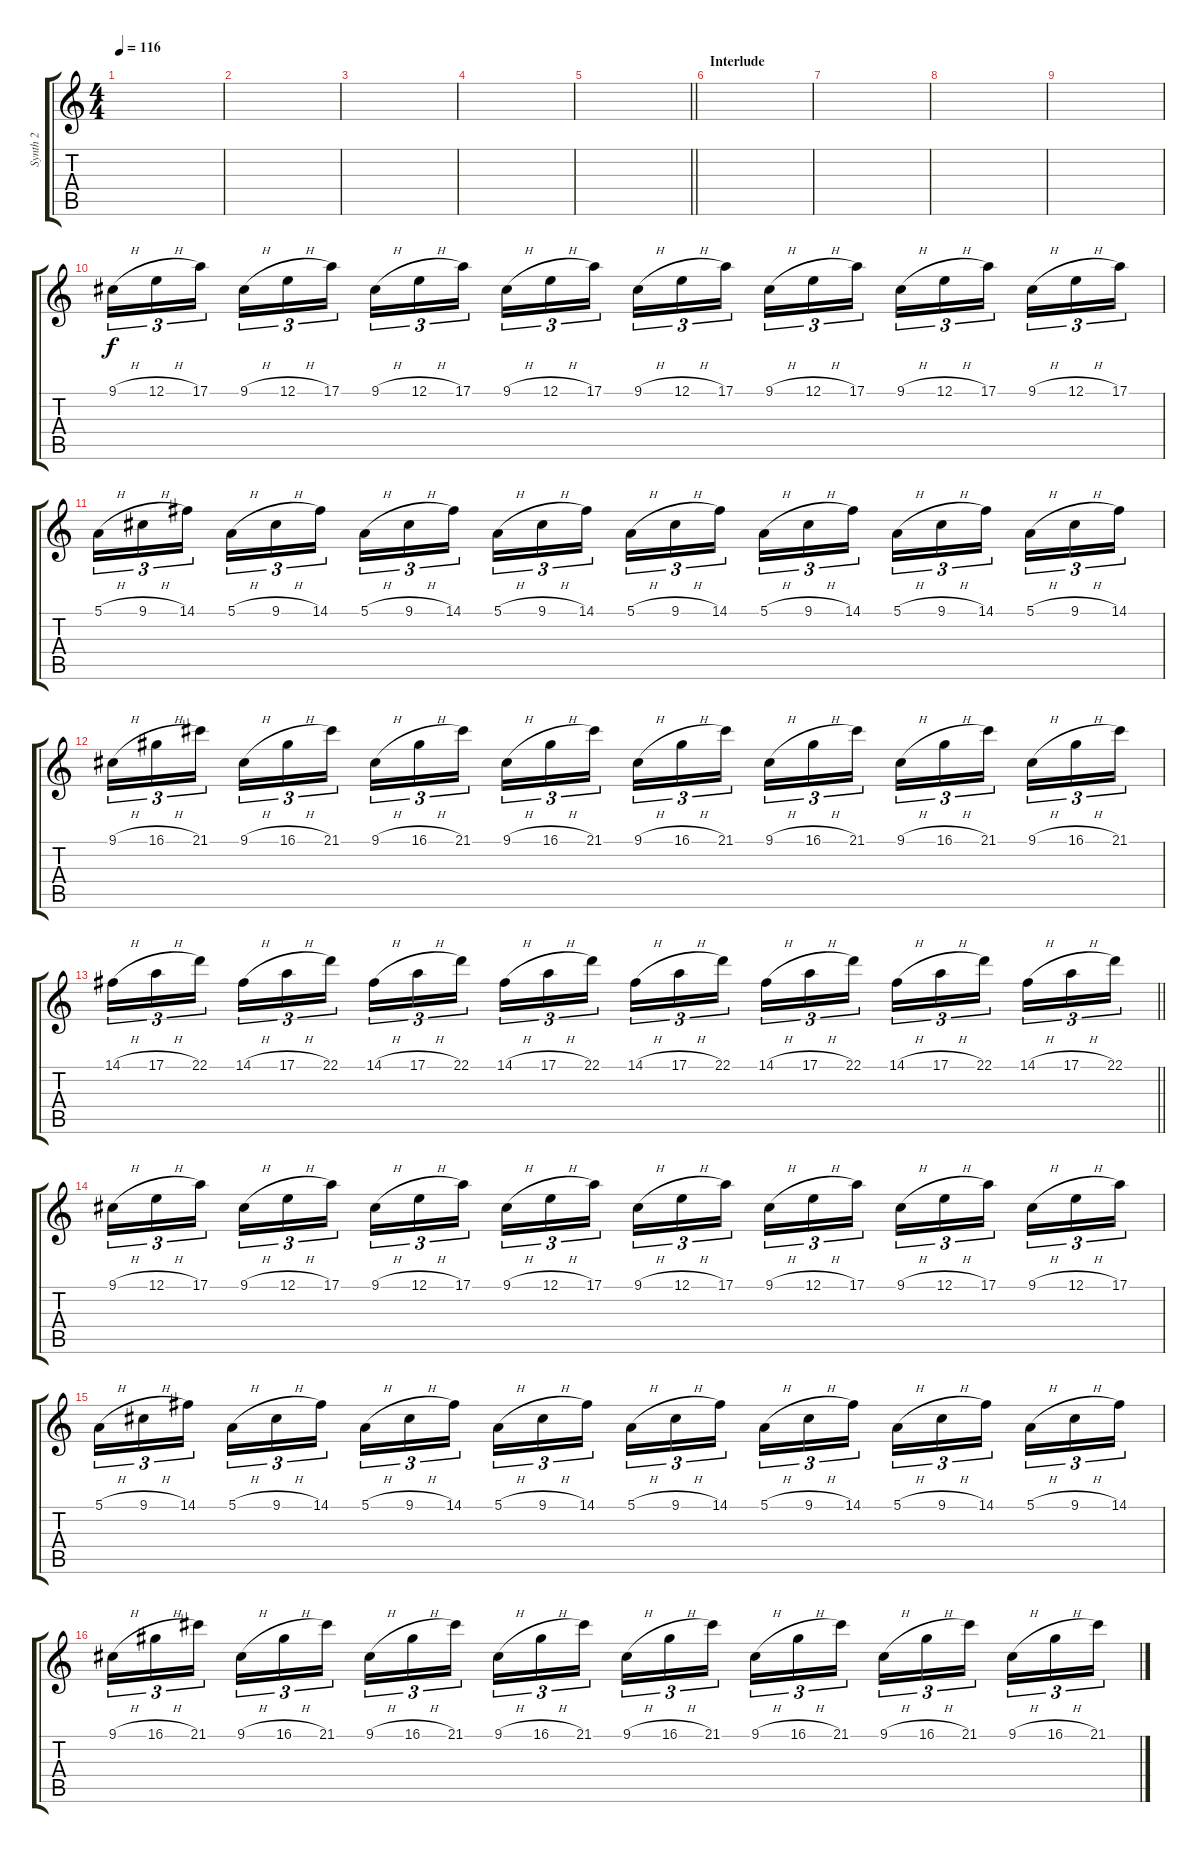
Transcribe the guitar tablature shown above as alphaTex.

\track ("Synth 2" "Synth 2") {instrument lead1square}
\staff {score tabs}
\tuning (E4 B3 G3 D3 A2 E2) {hide}
\ts (4 4)
\tempo 116
\clef g2
\ks c
|
|
|
|
\barLineRight lightlight
|
\section ("" "Interlude")
|
|
|
|
9.1{h}.16{tu (3 2) volume 0} 12.1{h}.16{tu (3 2) volume 9} 17.1.16{tu (3 2) beam splitsecondary} 9.1{h}.16{tu (3 2)} 12.1{h}.16{tu (3 2)} 17.1.16{tu (3 2)} 9.1{h}.16{tu (3 2)} 12.1{h}.16{tu (3 2)} 17.1.16{tu (3 2) beam splitsecondary} 9.1{h}.16{tu (3 2)} 12.1{h}.16{tu (3 2)} 17.1.16{tu (3 2)} 9.1{h}.16{tu (3 2)} 12.1{h}.16{tu (3 2)} 17.1.16{tu (3 2) beam splitsecondary} 9.1{h}.16{tu (3 2)} 12.1{h}.16{tu (3 2)} 17.1.16{tu (3 2)} 9.1{h}.16{tu (3 2)} 12.1{h}.16{tu (3 2)} 17.1.16{tu (3 2) beam splitsecondary} 9.1{h}.16{tu (3 2)} 12.1{h}.16{tu (3 2)} 17.1.16{tu (3 2)} |
5.1{h}.16{tu (3 2)} 9.1{h}.16{tu (3 2)} 14.1.16{tu (3 2) beam splitsecondary} 5.1{h}.16{tu (3 2)} 9.1{h}.16{tu (3 2)} 14.1.16{tu (3 2)} 5.1{h}.16{tu (3 2)} 9.1{h}.16{tu (3 2)} 14.1.16{tu (3 2) beam splitsecondary} 5.1{h}.16{tu (3 2)} 9.1{h}.16{tu (3 2)} 14.1.16{tu (3 2)} 5.1{h}.16{tu (3 2)} 9.1{h}.16{tu (3 2)} 14.1.16{tu (3 2) beam splitsecondary} 5.1{h}.16{tu (3 2)} 9.1{h}.16{tu (3 2)} 14.1.16{tu (3 2)} 5.1{h}.16{tu (3 2)} 9.1{h}.16{tu (3 2)} 14.1.16{tu (3 2) beam splitsecondary} 5.1{h}.16{tu (3 2)} 9.1{h}.16{tu (3 2)} 14.1.16{tu (3 2)} |
9.1{h}.16{tu (3 2)} 16.1{h}.16{tu (3 2)} 21.1.16{tu (3 2) beam splitsecondary} 9.1{h}.16{tu (3 2)} 16.1{h}.16{tu (3 2)} 21.1.16{tu (3 2)} 9.1{h}.16{tu (3 2)} 16.1{h}.16{tu (3 2)} 21.1.16{tu (3 2) beam splitsecondary} 9.1{h}.16{tu (3 2)} 16.1{h}.16{tu (3 2)} 21.1.16{tu (3 2)} 9.1{h}.16{tu (3 2)} 16.1{h}.16{tu (3 2)} 21.1.16{tu (3 2) beam splitsecondary} 9.1{h}.16{tu (3 2)} 16.1{h}.16{tu (3 2)} 21.1.16{tu (3 2)} 9.1{h}.16{tu (3 2)} 16.1{h}.16{tu (3 2)} 21.1.16{tu (3 2) beam splitsecondary} 9.1{h}.16{tu (3 2)} 16.1{h}.16{tu (3 2)} 21.1.16{tu (3 2)} |
\barLineRight lightlight
14.1{h}.16{tu (3 2)} 17.1{h}.16{tu (3 2)} 22.1.16{tu (3 2) beam splitsecondary} 14.1{h}.16{tu (3 2)} 17.1{h}.16{tu (3 2)} 22.1.16{tu (3 2)} 14.1{h}.16{tu (3 2)} 17.1{h}.16{tu (3 2)} 22.1.16{tu (3 2) beam splitsecondary} 14.1{h}.16{tu (3 2)} 17.1{h}.16{tu (3 2)} 22.1.16{tu (3 2)} 14.1{h}.16{tu (3 2)} 17.1{h}.16{tu (3 2)} 22.1.16{tu (3 2) beam splitsecondary} 14.1{h}.16{tu (3 2)} 17.1{h}.16{tu (3 2)} 22.1.16{tu (3 2)} 14.1{h}.16{tu (3 2)} 17.1{h}.16{tu (3 2)} 22.1.16{tu (3 2) beam splitsecondary} 14.1{h}.16{tu (3 2)} 17.1{h}.16{tu (3 2)} 22.1.16{tu (3 2)} |
9.1{h}.16{tu (3 2)} 12.1{h}.16{tu (3 2)} 17.1.16{tu (3 2) beam splitsecondary} 9.1{h}.16{tu (3 2)} 12.1{h}.16{tu (3 2)} 17.1.16{tu (3 2)} 9.1{h}.16{tu (3 2)} 12.1{h}.16{tu (3 2)} 17.1.16{tu (3 2) beam splitsecondary} 9.1{h}.16{tu (3 2)} 12.1{h}.16{tu (3 2)} 17.1.16{tu (3 2)} 9.1{h}.16{tu (3 2)} 12.1{h}.16{tu (3 2)} 17.1.16{tu (3 2) beam splitsecondary} 9.1{h}.16{tu (3 2)} 12.1{h}.16{tu (3 2)} 17.1.16{tu (3 2)} 9.1{h}.16{tu (3 2)} 12.1{h}.16{tu (3 2)} 17.1.16{tu (3 2) beam splitsecondary} 9.1{h}.16{tu (3 2)} 12.1{h}.16{tu (3 2)} 17.1.16{tu (3 2)} |
5.1{h}.16{tu (3 2)} 9.1{h}.16{tu (3 2)} 14.1.16{tu (3 2) beam splitsecondary} 5.1{h}.16{tu (3 2)} 9.1{h}.16{tu (3 2)} 14.1.16{tu (3 2)} 5.1{h}.16{tu (3 2)} 9.1{h}.16{tu (3 2)} 14.1.16{tu (3 2) beam splitsecondary} 5.1{h}.16{tu (3 2)} 9.1{h}.16{tu (3 2)} 14.1.16{tu (3 2)} 5.1{h}.16{tu (3 2)} 9.1{h}.16{tu (3 2)} 14.1.16{tu (3 2) beam splitsecondary} 5.1{h}.16{tu (3 2)} 9.1{h}.16{tu (3 2)} 14.1.16{tu (3 2)} 5.1{h}.16{tu (3 2)} 9.1{h}.16{tu (3 2)} 14.1.16{tu (3 2) beam splitsecondary} 5.1{h}.16{tu (3 2)} 9.1{h}.16{tu (3 2)} 14.1.16{tu (3 2)} |
9.1{h}.16{tu (3 2)} 16.1{h}.16{tu (3 2)} 21.1.16{tu (3 2) beam splitsecondary} 9.1{h}.16{tu (3 2)} 16.1{h}.16{tu (3 2)} 21.1.16{tu (3 2)} 9.1{h}.16{tu (3 2)} 16.1{h}.16{tu (3 2)} 21.1.16{tu (3 2) beam splitsecondary} 9.1{h}.16{tu (3 2)} 16.1{h}.16{tu (3 2)} 21.1.16{tu (3 2)} 9.1{h}.16{tu (3 2)} 16.1{h}.16{tu (3 2)} 21.1.16{tu (3 2) beam splitsecondary} 9.1{h}.16{tu (3 2)} 16.1{h}.16{tu (3 2)} 21.1.16{tu (3 2)} 9.1{h}.16{tu (3 2)} 16.1{h}.16{tu (3 2)} 21.1.16{tu (3 2) beam splitsecondary} 9.1{h}.16{tu (3 2)} 16.1{h}.16{tu (3 2)} 21.1.16{tu (3 2)}
